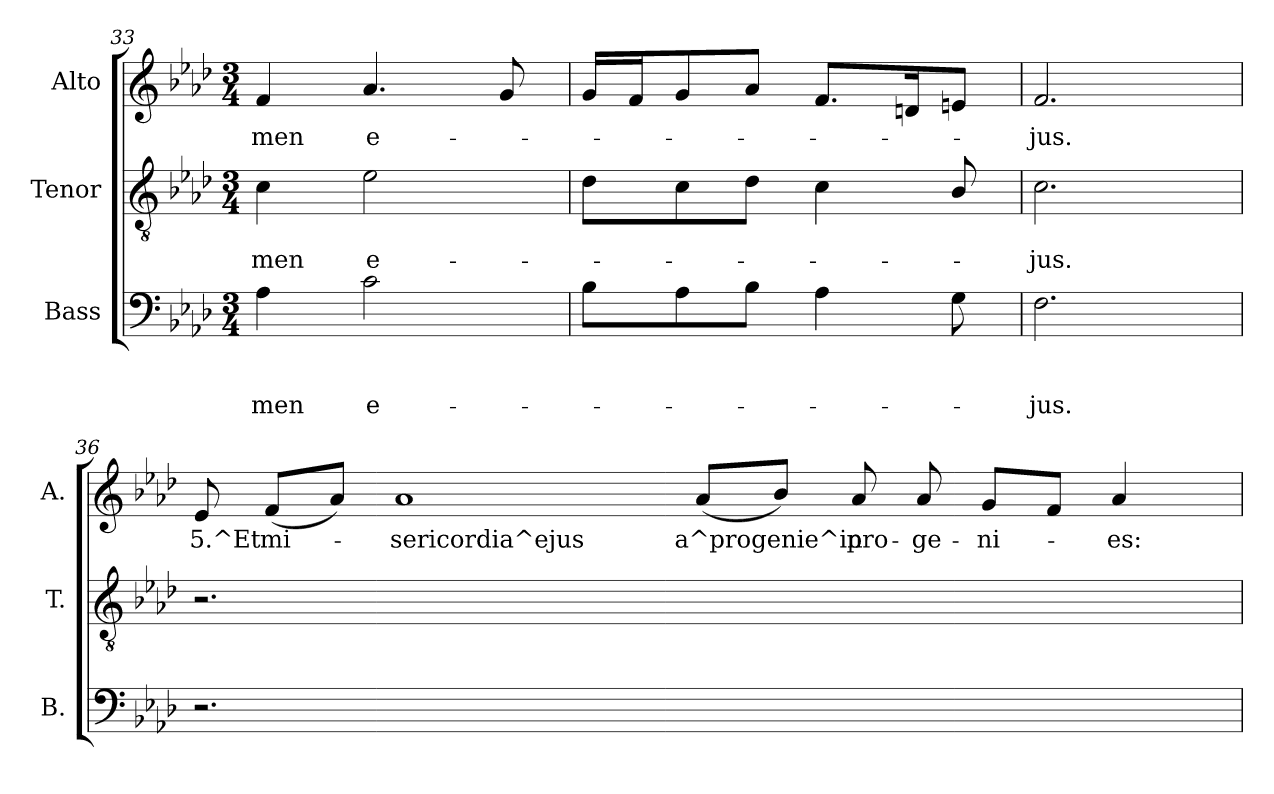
**kern	**text	**text	**text	**kern	**text	**text	**kern	**text
*part3	*part3	*part3	*part3	*part2	*part2	*part2	*part1	*part1
*staff3	*staff3	*staff3	*staff3	*staff2	*staff2	*staff2	*staff1	*staff1
*I"Bass	*	*	*	*I"Tenor	*	*	*I"Alto	*
*I'B.	*	*	*	*I'T.	*	*	*I'A.	*
*clefF4	*	*	*	*clefGv2	*	*	*clefG2	*
*ITrd-3c-5	*	*	*	*ITrd-3c-5	*	*	*ITrd2c3	*
*k[b-e-a-d-g-]	*	*	*	*k[b-e-a-d-g-]	*	*	*k[b-]	*
*D-:	*	*	*	*D-:	*	*	*F:	*
*M3/4	*	*	*	*M3/4	*	*	*M3/4	*
=33	=33	=33	=33	=33	=33	=33	=33	=33
!	!	!	!LO:LY:b	!	!	!LO:LY:b	!	!LO:LY:b:rj
4d-\	.	.	-men	4f\	.	-men	4d/	-men
!	!	!	!LO:LY:b	!	!	!LO:LY:b	!	!LO:LY:b:rj
2f\	.	.	e-	2a-\	.	e-	4.f/	e-
.	.	.	.	.	.	.	8e/	.
=34	=34	=34	=34	=34	=34	=34	=34	=34
8e-\L	.	.	.	8g-\L	.	.	16e/LL	.
.	.	.	.	.	.	.	16d/J	.
8d-\	.	.	.	8f\	.	.	8e/	.
8e-\J	.	.	.	8g-\J	.	.	8f/J	.
4d-\	.	.	.	4f\	.	.	8.d/L	.
.	.	.	.	.	.	.	16Bn/k	.
8c\	.	.	.	8e-/	.	.	8c#X/J	.
=35	=35	=35	=35	=35	=35	=35	=35	=35
!	!	!	!LO:LY:b	!	!	!LO:LY:b	!	!LO:LY:b:rj
2.B-\	.	.	-jus.	2.f\	.	-jus.	2.d/	-jus.
!!LO:LB:g=z
=36	=36	=36	=36	=36	=36	=36	=36	=36
!	!	!	!	!	!	!	!	!LO:LY:b:rj
2.r	.	.	.	2.r	.	.	8c/	5.^Et
!	!	!	!	!	!	!	!	!LO:LY:b:rj
.	.	.	.	.	.	.	(<8d/L	mi-
.	.	.	.	.	.	.	8f/J)	.
!	!	!	!	!	!	!	!	!LO:LY:b:rj
.	.	.	.	.	.	.	1f	-sericordia^ejus
1ryy	.	.	.	1ryy	.	.	.	.
!	!	!	!	!	!	!	!	!LO:LY:b:rj
.	.	.	.	.	.	.	(<8f/L	a^progenie^in
.	.	.	.	.	.	.	8g/J)	.
!	!	!	!	!	!	!	!	!LO:LY:b:rj
.	.	.	.	.	.	.	8f/	pro-
!	!	!	!	!	!	!	!	!LO:LY:b:rj
2ryy	.	.	.	2ryy	.	.	8f/	-ge-
!	!	!	!	!	!	!	!	!LO:LY:b:rj
.	.	.	.	.	.	.	8e/L	-ni-
.	.	.	.	.	.	.	8d/J	.
!	!	!	!	!	!	!	!	!LO:LY:b:rj
.	.	.	.	.	.	.	4f/	-es:
8ryy	.	.	.	8ryy	.	.	.	.
=	=	=	=	=	=	=	=	=
*-	*-	*-	*-	*-	*-	*-	*-	*-
